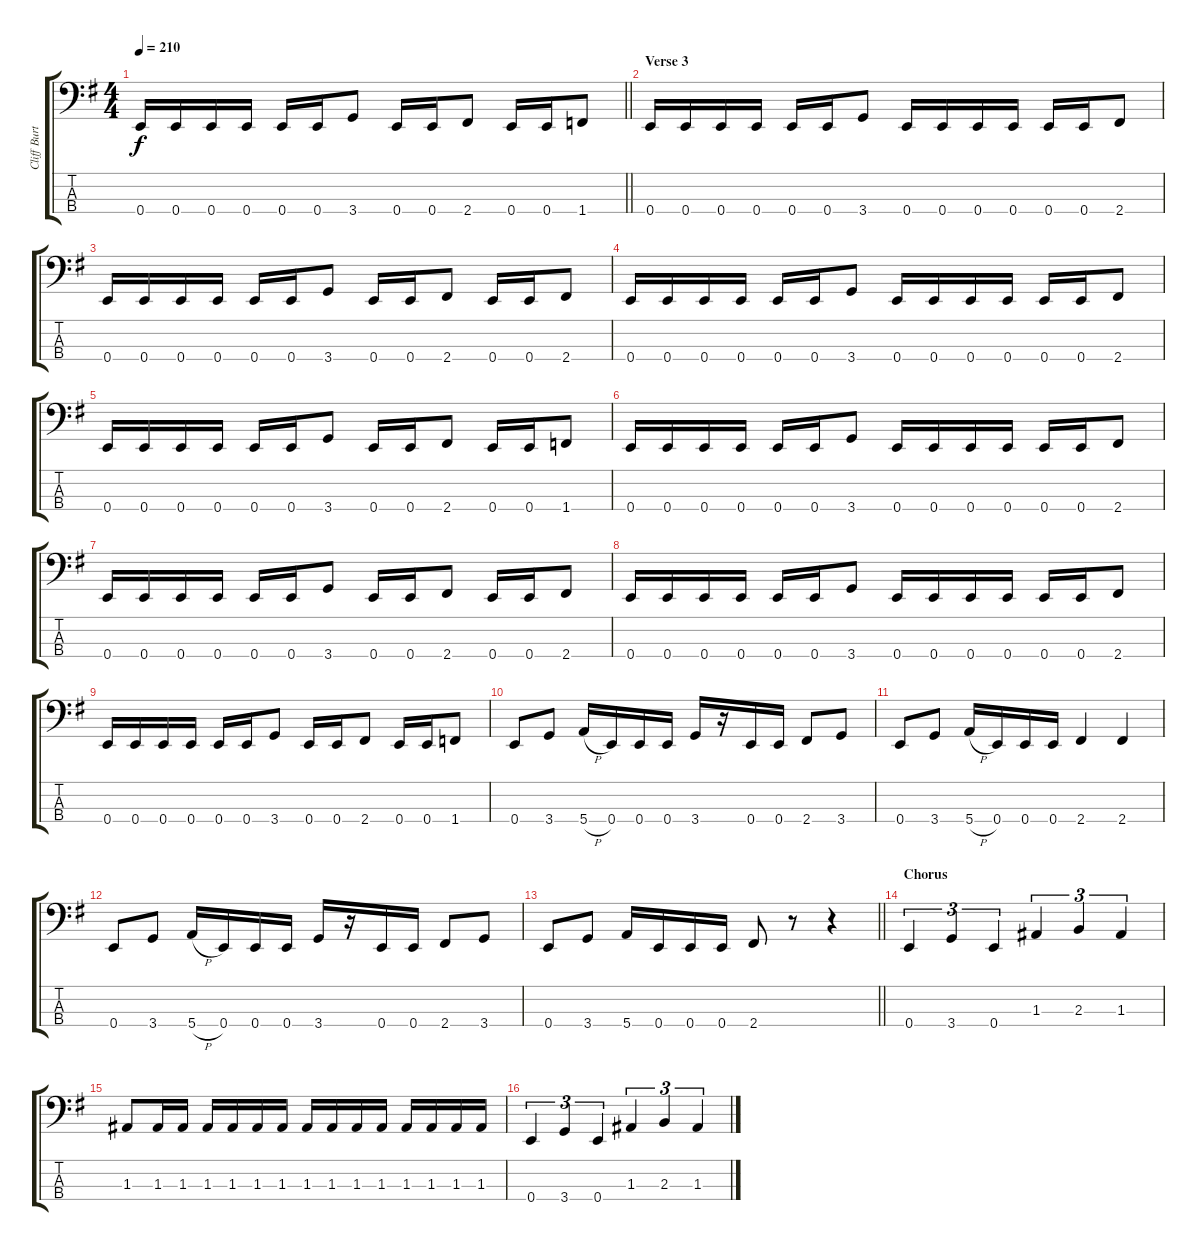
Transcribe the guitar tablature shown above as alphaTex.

\track ("Cliff Burton" "Cliff Burt") {instrument electricbassfinger}
\staff {score tabs}
\tuning (G2 D2 A1 E1) {hide}
\ts (4 4)
\tempo 210
\clef f4
\barLineRight lightlight
\ks g
0.4.16{dy f} 0.4.16 0.4.16 0.4.16 0.4.16 0.4.16 3.4.8 0.4.16 0.4.16 2.4.8 0.4.16 0.4.16 1.4.8 |
\section ("" "Verse 3")
0.4.16 0.4.16 0.4.16 0.4.16 0.4.16 0.4.16 3.4.8 0.4.16 0.4.16 0.4.16 0.4.16 0.4.16 0.4.16 2.4.8 |
0.4.16 0.4.16 0.4.16 0.4.16 0.4.16 0.4.16 3.4.8 0.4.16 0.4.16 2.4.8 0.4.16 0.4.16 2.4.8 |
0.4.16 0.4.16 0.4.16 0.4.16 0.4.16 0.4.16 3.4.8 0.4.16 0.4.16 0.4.16 0.4.16 0.4.16 0.4.16 2.4.8 |
0.4.16 0.4.16 0.4.16 0.4.16 0.4.16 0.4.16 3.4.8 0.4.16 0.4.16 2.4.8 0.4.16 0.4.16 1.4.8 |
0.4.16 0.4.16 0.4.16 0.4.16 0.4.16 0.4.16 3.4.8 0.4.16 0.4.16 0.4.16 0.4.16 0.4.16 0.4.16 2.4.8 |
0.4.16 0.4.16 0.4.16 0.4.16 0.4.16 0.4.16 3.4.8 0.4.16 0.4.16 2.4.8 0.4.16 0.4.16 2.4.8 |
0.4.16 0.4.16 0.4.16 0.4.16 0.4.16 0.4.16 3.4.8 0.4.16 0.4.16 0.4.16 0.4.16 0.4.16 0.4.16 2.4.8 |
0.4.16 0.4.16 0.4.16 0.4.16 0.4.16 0.4.16 3.4.8 0.4.16 0.4.16 2.4.8 0.4.16 0.4.16 1.4.8 |
0.4.8 3.4.8 5.4{h}.16 0.4.16 0.4.16 0.4.16 3.4.16 r.16 0.4.16 0.4.16 2.4.8 3.4.8 |
0.4.8 3.4.8 5.4{h}.16 0.4.16 0.4.16 0.4.16 2.4.4 2.4.4 |
0.4.8 3.4.8 5.4{h}.16 0.4.16 0.4.16 0.4.16 3.4.16 r.16 0.4.16 0.4.16 2.4.8 3.4.8 |
\barLineRight lightlight
0.4.8 3.4.8 5.4.16 0.4.16 0.4.16 0.4.16 2.4.8 r.8 r.4 |
\section ("" "Chorus")
0.4.4{tu (3 2)} 3.4.4{tu (3 2)} 0.4.4{tu (3 2)} 1.3.4{tu (3 2)} 2.3.4{tu (3 2)} 1.3.4{tu (3 2)} |
1.3.8 1.3.16 1.3.16 1.3.16 1.3.16 1.3.16 1.3.16 1.3.16 1.3.16 1.3.16 1.3.16 1.3.16 1.3.16 1.3.16 1.3.16 |
0.4.4{tu (3 2)} 3.4.4{tu (3 2)} 0.4.4{tu (3 2)} 1.3.4{tu (3 2)} 2.3.4{tu (3 2)} 1.3.4{tu (3 2)}
